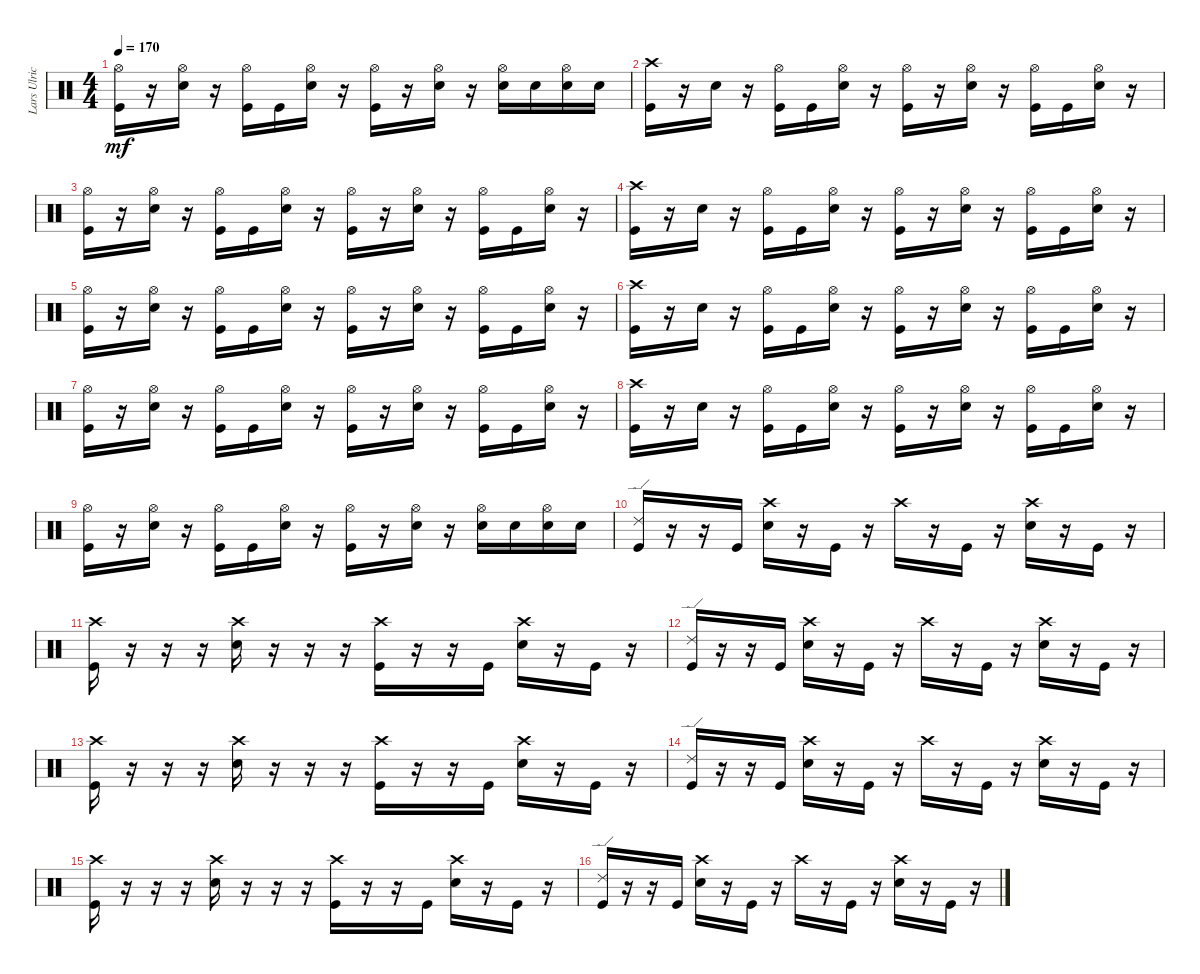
\track ("Lars Ulrich" "Lars Ulric") {instrument percussion}
\staff {score}
\articulation defaults
\ts (4 4)
\tempo 170
\clef neutral
\ks c
("Kick (hit)" "Hi-Hat (open)").16{dy mf} r.16 ("Snare (hit) 2" "Hi-Hat (open)").16 r.16 ("Hi-Hat (open)" "Kick (hit)").16 "Kick (hit)".16 ("Snare (hit) 2" "Hi-Hat (open)").16 r.16 ("Hi-Hat (open)" "Kick (hit)").16 r.16 ("Snare (hit) 2" "Hi-Hat (open)").16 r.16 ("Hi-Hat (open)" "Snare (hit) 2").16 "Snare (hit) 2".16 ("Hi-Hat (open)" "Snare (hit) 2").16 "Snare (hit) 2".16 |
("Kick (hit)" "Crash high (hit)").16 r.16 "Snare (hit) 2".16 r.16 ("Hi-Hat (open)" "Kick (hit)").16 "Kick (hit)".16 ("Snare (hit) 2" "Hi-Hat (open)").16 r.16 ("Hi-Hat (open)" "Kick (hit)").16 r.16 ("Snare (hit) 2" "Hi-Hat (open)").16 r.16 ("Hi-Hat (open)" "Kick (hit)").16 "Kick (hit)".16 ("Hi-Hat (open)" "Snare (hit) 2").16 r.16 |
("Kick (hit)" "Hi-Hat (open)").16 r.16 ("Snare (hit) 2" "Hi-Hat (open)").16 r.16 ("Hi-Hat (open)" "Kick (hit)").16 "Kick (hit)".16 ("Snare (hit) 2" "Hi-Hat (open)").16 r.16 ("Hi-Hat (open)" "Kick (hit)").16 r.16 ("Snare (hit) 2" "Hi-Hat (open)").16 r.16 ("Hi-Hat (open)" "Kick (hit)").16 "Kick (hit)".16 ("Hi-Hat (open)" "Snare (hit) 2").16 r.16 |
("Kick (hit)" "Crash high (hit)").16 r.16 "Snare (hit) 2".16 r.16 ("Hi-Hat (open)" "Kick (hit)").16 "Kick (hit)".16 ("Snare (hit) 2" "Hi-Hat (open)").16 r.16 ("Hi-Hat (open)" "Kick (hit)").16 r.16 ("Snare (hit) 2" "Hi-Hat (open)").16 r.16 ("Hi-Hat (open)" "Kick (hit)").16 "Kick (hit)".16 ("Hi-Hat (open)" "Snare (hit) 2").16 r.16 |
("Kick (hit)" "Hi-Hat (open)").16 r.16 ("Snare (hit) 2" "Hi-Hat (open)").16 r.16 ("Hi-Hat (open)" "Kick (hit)").16 "Kick (hit)".16 ("Snare (hit) 2" "Hi-Hat (open)").16 r.16 ("Hi-Hat (open)" "Kick (hit)").16 r.16 ("Snare (hit) 2" "Hi-Hat (open)").16 r.16 ("Hi-Hat (open)" "Kick (hit)").16 "Kick (hit)".16 ("Hi-Hat (open)" "Snare (hit) 2").16 r.16 |
("Kick (hit)" "Crash high (hit)").16 r.16 "Snare (hit) 2".16 r.16 ("Hi-Hat (open)" "Kick (hit)").16 "Kick (hit)".16 ("Snare (hit) 2" "Hi-Hat (open)").16 r.16 ("Hi-Hat (open)" "Kick (hit)").16 r.16 ("Snare (hit) 2" "Hi-Hat (open)").16 r.16 ("Hi-Hat (open)" "Kick (hit)").16 "Kick (hit)".16 ("Hi-Hat (open)" "Snare (hit) 2").16 r.16 |
("Kick (hit)" "Hi-Hat (open)").16 r.16 ("Snare (hit) 2" "Hi-Hat (open)").16 r.16 ("Hi-Hat (open)" "Kick (hit)").16 "Kick (hit)".16 ("Snare (hit) 2" "Hi-Hat (open)").16 r.16 ("Hi-Hat (open)" "Kick (hit)").16 r.16 ("Snare (hit) 2" "Hi-Hat (open)").16 r.16 ("Hi-Hat (open)" "Kick (hit)").16 "Kick (hit)".16 ("Hi-Hat (open)" "Snare (hit) 2").16 r.16 |
("Kick (hit)" "Crash high (hit)").16 r.16 "Snare (hit) 2".16 r.16 ("Hi-Hat (open)" "Kick (hit)").16 "Kick (hit)".16 ("Snare (hit) 2" "Hi-Hat (open)").16 r.16 ("Hi-Hat (open)" "Kick (hit)").16 r.16 ("Snare (hit) 2" "Hi-Hat (open)").16 r.16 ("Hi-Hat (open)" "Kick (hit)").16 "Kick (hit)".16 ("Hi-Hat (open)" "Snare (hit) 2").16 r.16 |
("Kick (hit)" "Hi-Hat (open)").16 r.16 ("Snare (hit) 2" "Hi-Hat (open)").16 r.16 ("Hi-Hat (open)" "Kick (hit)").16 "Kick (hit)".16 ("Snare (hit) 2" "Hi-Hat (open)").16 r.16 ("Hi-Hat (open)" "Kick (hit)").16 r.16 ("Snare (hit) 2" "Hi-Hat (open)").16 r.16 ("Hi-Hat (open)" "Snare (hit) 2").16 "Snare (hit) 2".16 ("Hi-Hat (open)" "Snare (hit) 2").16 "Snare (hit) 2".16 |
("Kick (hit)" "Ride (edge) 2").16 r.16 r.16 "Kick (hit)".16 ("Crash high (hit)" "Snare (hit) 2").16 r.16 "Kick (hit)".16 r.16 "Crash high (hit)".16 r.16 "Kick (hit)".16 r.16 ("Crash high (hit)" "Snare (hit) 2").16 r.16 "Kick (hit)".16 r.16 |
("Kick (hit)" "Crash high (hit)").16 r.16 r.16 r.16 ("Crash high (hit)" "Snare (hit) 2").16 r.16 r.16 r.16 ("Kick (hit)" "Crash high (hit)").16 r.16 r.16 "Kick (hit)".16 ("Crash high (hit)" "Snare (hit) 2").16 r.16 "Kick (hit)".16 r.16 |
("Kick (hit)" "Ride (edge) 2").16 r.16 r.16 "Kick (hit)".16 ("Crash high (hit)" "Snare (hit) 2").16 r.16 "Kick (hit)".16 r.16 "Crash high (hit)".16 r.16 "Kick (hit)".16 r.16 ("Crash high (hit)" "Snare (hit) 2").16 r.16 "Kick (hit)".16 r.16 |
("Kick (hit)" "Crash high (hit)").16 r.16 r.16 r.16 ("Crash high (hit)" "Snare (hit) 2").16 r.16 r.16 r.16 ("Kick (hit)" "Crash high (hit)").16 r.16 r.16 "Kick (hit)".16 ("Crash high (hit)" "Snare (hit) 2").16 r.16 "Kick (hit)".16 r.16 |
("Kick (hit)" "Ride (edge) 2").16 r.16 r.16 "Kick (hit)".16 ("Crash high (hit)" "Snare (hit) 2").16 r.16 "Kick (hit)".16 r.16 "Crash high (hit)".16 r.16 "Kick (hit)".16 r.16 ("Crash high (hit)" "Snare (hit) 2").16 r.16 "Kick (hit)".16 r.16 |
("Kick (hit)" "Crash high (hit)").16 r.16 r.16 r.16 ("Crash high (hit)" "Snare (hit) 2").16 r.16 r.16 r.16 ("Kick (hit)" "Crash high (hit)").16 r.16 r.16 "Kick (hit)".16 ("Crash high (hit)" "Snare (hit) 2").16 r.16 "Kick (hit)".16 r.16 |
("Kick (hit)" "Ride (edge) 2").16 r.16 r.16 "Kick (hit)".16 ("Crash high (hit)" "Snare (hit) 2").16 r.16 "Kick (hit)".16 r.16 "Crash high (hit)".16 r.16 "Kick (hit)".16 r.16 ("Crash high (hit)" "Snare (hit) 2").16 r.16 "Kick (hit)".16 r.16
